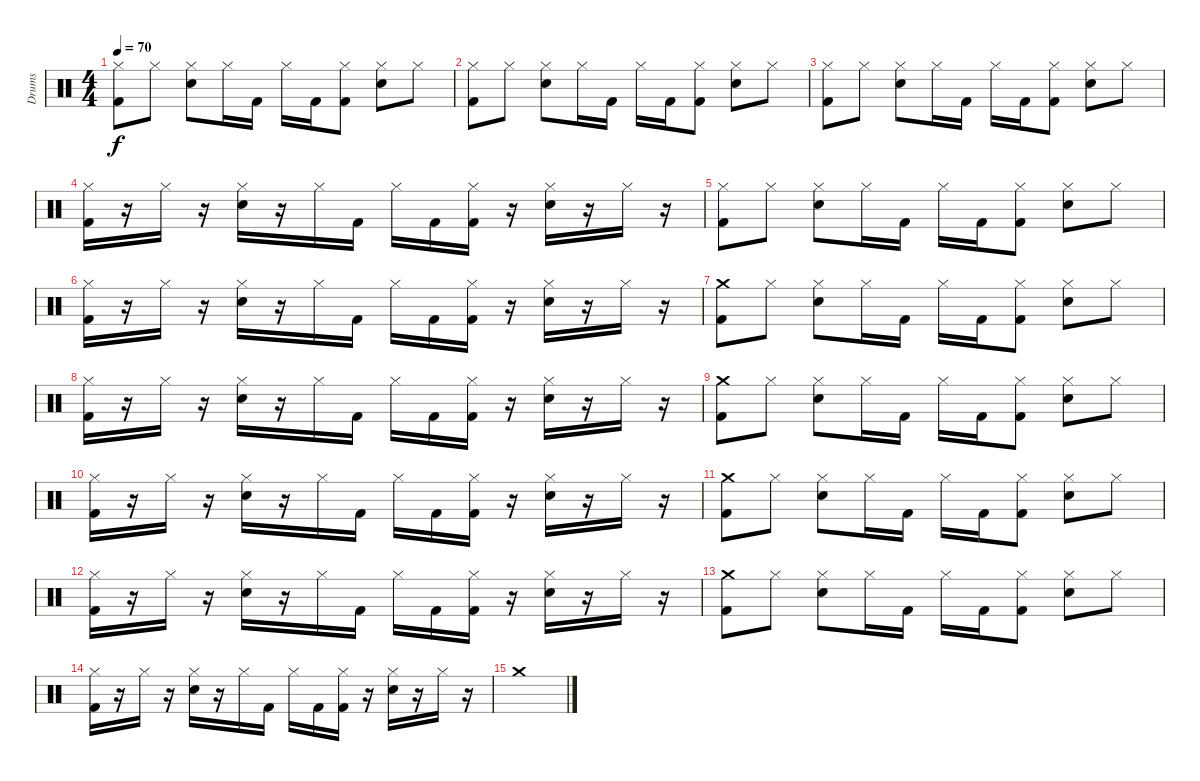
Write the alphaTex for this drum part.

\track ("Drums" "Drums") {instrument percussion}
\staff {score}
\articulation defaults
\ts (4 4)
\tempo 70
\clef neutral
\ks c
("Hi-Hat (closed)" "Kick (hit) 2").8{dy f} "Hi-Hat (closed)".8 ("Hi-Hat (closed)" "Snare (hit) 2").8 "Hi-Hat (closed)".16 "Kick (hit) 2".16 "Hi-Hat (closed)".16 "Kick (hit) 2".16 ("Hi-Hat (closed)" "Kick (hit) 2").8 ("Hi-Hat (closed)" "Snare (hit) 2").8 "Hi-Hat (closed)".8 |
("Hi-Hat (closed)" "Kick (hit) 2").8 "Hi-Hat (closed)".8 ("Hi-Hat (closed)" "Snare (hit) 2").8 "Hi-Hat (closed)".16 "Kick (hit) 2".16 "Hi-Hat (closed)".16 "Kick (hit) 2".16 ("Hi-Hat (closed)" "Kick (hit) 2").8 ("Hi-Hat (closed)" "Snare (hit) 2").8 "Hi-Hat (closed)".8 |
("Hi-Hat (closed)" "Kick (hit) 2").8 "Hi-Hat (closed)".8 ("Hi-Hat (closed)" "Snare (hit) 2").8 "Hi-Hat (closed)".16 "Kick (hit) 2".16 "Hi-Hat (closed)".16 "Kick (hit) 2".16 ("Hi-Hat (closed)" "Kick (hit) 2").8 ("Hi-Hat (closed)" "Snare (hit) 2").8 "Hi-Hat (closed)".8 |
("Hi-Hat (closed)" "Kick (hit) 2").16 r.16 "Hi-Hat (closed)".16 r.16 ("Hi-Hat (closed)" "Snare (hit) 2").16 r.16 "Hi-Hat (closed)".16 "Kick (hit) 2".16 "Hi-Hat (closed)".16 "Kick (hit) 2".16 ("Hi-Hat (closed)" "Kick (hit) 2").16 r.16 ("Hi-Hat (closed)" "Snare (hit) 2").16 r.16 "Hi-Hat (closed)".16 r.16 |
("Hi-Hat (closed)" "Kick (hit) 2").8 "Hi-Hat (closed)".8 ("Hi-Hat (closed)" "Snare (hit) 2").8 "Hi-Hat (closed)".16 "Kick (hit) 2".16 "Hi-Hat (closed)".16 "Kick (hit) 2".16 ("Hi-Hat (closed)" "Kick (hit) 2").8 ("Hi-Hat (closed)" "Snare (hit) 2").8 "Hi-Hat (closed)".8 |
("Hi-Hat (closed)" "Kick (hit) 2").16 r.16 "Hi-Hat (closed)".16 r.16 ("Hi-Hat (closed)" "Snare (hit) 2").16 r.16 "Hi-Hat (closed)".16 "Kick (hit) 2".16 "Hi-Hat (closed)".16 "Kick (hit) 2".16 ("Hi-Hat (closed)" "Kick (hit) 2").16 r.16 ("Hi-Hat (closed)" "Snare (hit) 2").16 r.16 "Hi-Hat (closed)".16 r.16 |
("Crash medium (hit)" "Kick (hit) 2").8 "Hi-Hat (closed)".8 ("Hi-Hat (closed)" "Snare (hit) 2").8 "Hi-Hat (closed)".16 "Kick (hit) 2".16 "Hi-Hat (closed)".16 "Kick (hit) 2".16 ("Hi-Hat (closed)" "Kick (hit) 2").8 ("Hi-Hat (closed)" "Snare (hit) 2").8 "Hi-Hat (closed)".8 |
("Hi-Hat (closed)" "Kick (hit) 2").16 r.16 "Hi-Hat (closed)".16 r.16 ("Hi-Hat (closed)" "Snare (hit) 2").16 r.16 "Hi-Hat (closed)".16 "Kick (hit) 2".16 "Hi-Hat (closed)".16 "Kick (hit) 2".16 ("Hi-Hat (closed)" "Kick (hit) 2").16 r.16 ("Hi-Hat (closed)" "Snare (hit) 2").16 r.16 "Hi-Hat (closed)".16 r.16 |
("Crash medium (hit)" "Kick (hit) 2").8 "Hi-Hat (closed)".8 ("Hi-Hat (closed)" "Snare (hit) 2").8 "Hi-Hat (closed)".16 "Kick (hit) 2".16 "Hi-Hat (closed)".16 "Kick (hit) 2".16 ("Hi-Hat (closed)" "Kick (hit) 2").8 ("Hi-Hat (closed)" "Snare (hit) 2").8 "Hi-Hat (closed)".8 |
("Hi-Hat (closed)" "Kick (hit) 2").16 r.16 "Hi-Hat (closed)".16 r.16 ("Hi-Hat (closed)" "Snare (hit) 2").16 r.16 "Hi-Hat (closed)".16 "Kick (hit) 2".16 "Hi-Hat (closed)".16 "Kick (hit) 2".16 ("Hi-Hat (closed)" "Kick (hit) 2").16 r.16 ("Hi-Hat (closed)" "Snare (hit) 2").16 r.16 "Hi-Hat (closed)".16 r.16 |
("Crash medium (hit)" "Kick (hit) 2").8 "Hi-Hat (closed)".8 ("Hi-Hat (closed)" "Snare (hit) 2").8 "Hi-Hat (closed)".16 "Kick (hit) 2".16 "Hi-Hat (closed)".16 "Kick (hit) 2".16 ("Hi-Hat (closed)" "Kick (hit) 2").8 ("Hi-Hat (closed)" "Snare (hit) 2").8 "Hi-Hat (closed)".8 |
("Hi-Hat (closed)" "Kick (hit) 2").16 r.16 "Hi-Hat (closed)".16 r.16 ("Hi-Hat (closed)" "Snare (hit) 2").16 r.16 "Hi-Hat (closed)".16 "Kick (hit) 2".16 "Hi-Hat (closed)".16 "Kick (hit) 2".16 ("Hi-Hat (closed)" "Kick (hit) 2").16 r.16 ("Hi-Hat (closed)" "Snare (hit) 2").16 r.16 "Hi-Hat (closed)".16 r.16 |
("Crash medium (hit)" "Kick (hit) 2").8 "Hi-Hat (closed)".8 ("Hi-Hat (closed)" "Snare (hit) 2").8 "Hi-Hat (closed)".16 "Kick (hit) 2".16 "Hi-Hat (closed)".16 "Kick (hit) 2".16 ("Hi-Hat (closed)" "Kick (hit) 2").8 ("Hi-Hat (closed)" "Snare (hit) 2").8 "Hi-Hat (closed)".8 |
("Hi-Hat (closed)" "Kick (hit) 2").16 r.16 "Hi-Hat (closed)".16 r.16 ("Hi-Hat (closed)" "Snare (hit) 2").16 r.16 "Hi-Hat (closed)".16 "Kick (hit) 2".16 "Hi-Hat (closed)".16 "Kick (hit) 2".16 ("Hi-Hat (closed)" "Kick (hit) 2").16 r.16 ("Hi-Hat (closed)" "Snare (hit) 2").16 r.16 "Hi-Hat (closed)".16 r.16 |
"Crash medium (hit)".1
